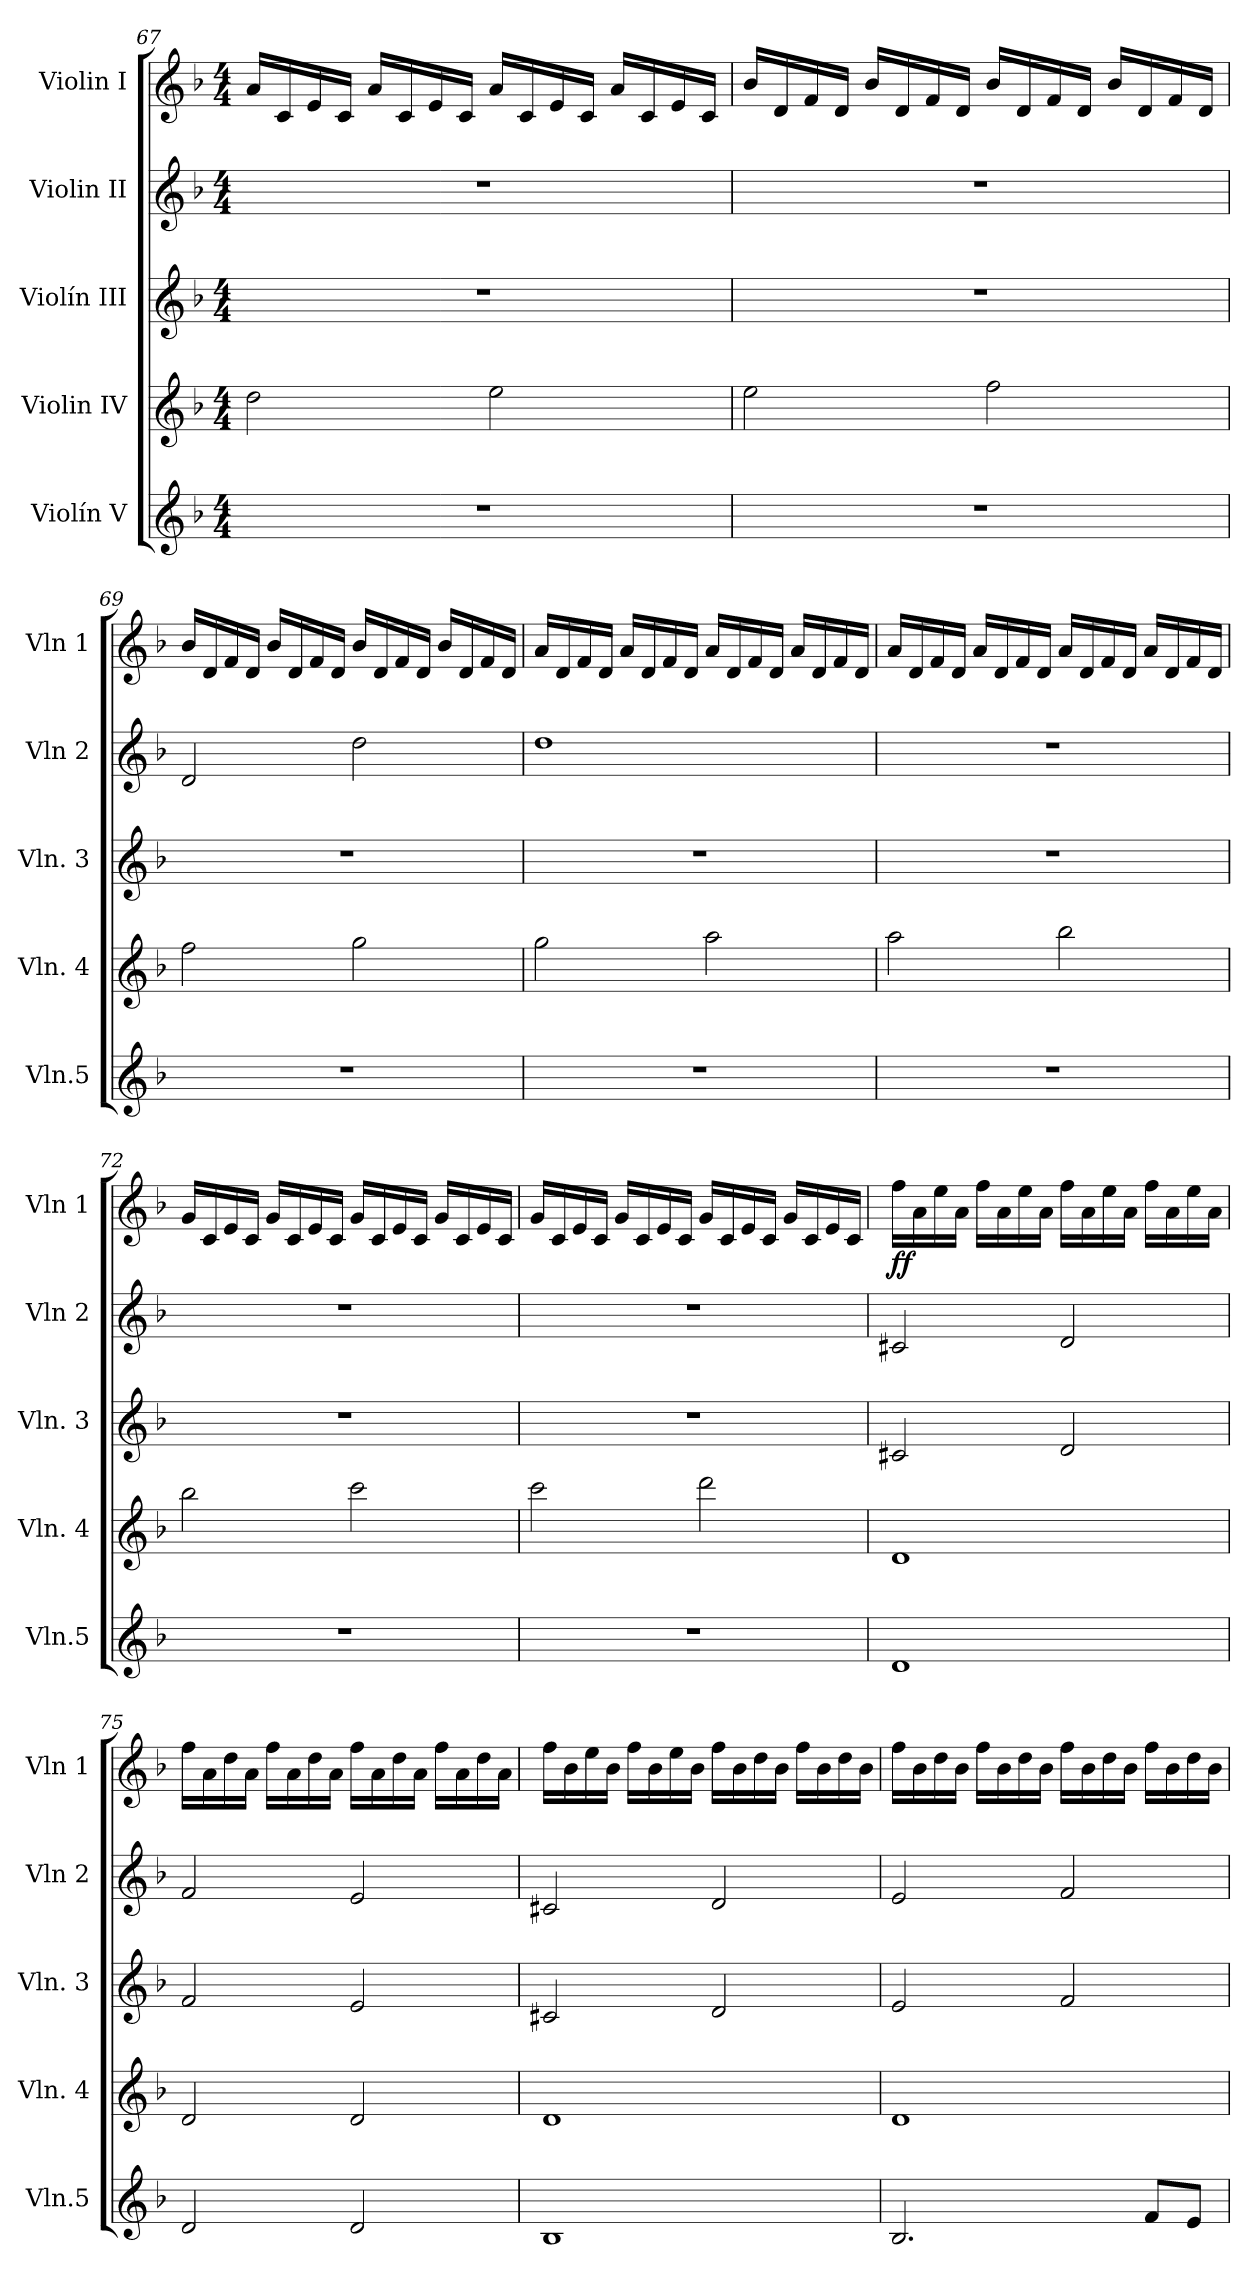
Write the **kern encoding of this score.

**kern	**kern	**kern	**kern	**kern	**dynam
*part5	*part4	*part3	*part2	*part1	*part1
*staff5	*staff4	*staff3	*staff2	*staff1	*staff1
*I"Violín V	*I"Violin IV	*I"Violín III	*I"Violin II	*I"Violin I	*
*I'Vln.5	*I'Vln. 4	*I'Vln. 3	*I'Vln 2	*I'Vln 1	*
!!LO:PB:g=z
*clefG2	*clefG2	*clefG2	*clefG2	*clefG2	*
*k[b-]	*k[b-]	*k[b-]	*k[b-]	*k[b-]	*
*M4/4	*M4/4	*M4/4	*M4/4	*M4/4	*
=67	=67	=67	=67	=67	=67
1r	2dd\	1r	1r	16a/LL	.
.	.	.	.	16c/	.
.	.	.	.	16e/	.
.	.	.	.	16c/JJ	.
.	.	.	.	16a/LL	.
.	.	.	.	16c/	.
.	.	.	.	16e/	.
.	.	.	.	16c/JJ	.
.	2ee\	.	.	16a/LL	.
.	.	.	.	16c/	.
.	.	.	.	16e/	.
.	.	.	.	16c/JJ	.
.	.	.	.	16a/LL	.
.	.	.	.	16c/	.
.	.	.	.	16e/	.
.	.	.	.	16c/JJ	.
=68	=68	=68	=68	=68	=68
1r	2ee\	1r	1r	16b-/LL	.
.	.	.	.	16d/	.
.	.	.	.	16f/	.
.	.	.	.	16d/JJ	.
.	.	.	.	16b-/LL	.
.	.	.	.	16d/	.
.	.	.	.	16f/	.
.	.	.	.	16d/JJ	.
.	2ff\	.	.	16b-/LL	.
.	.	.	.	16d/	.
.	.	.	.	16f/	.
.	.	.	.	16d/JJ	.
.	.	.	.	16b-/LL	.
.	.	.	.	16d/	.
.	.	.	.	16f/	.
.	.	.	.	16d/JJ	.
!!LO:LB:g=z
=69	=69	=69	=69	=69	=69
1r	2ff\	1r	2d/	16b-/LL	.
.	.	.	.	16d/	.
.	.	.	.	16f/	.
.	.	.	.	16d/JJ	.
.	.	.	.	16b-/LL	.
.	.	.	.	16d/	.
.	.	.	.	16f/	.
.	.	.	.	16d/JJ	.
.	2gg\	.	2dd\	16b-/LL	.
.	.	.	.	16d/	.
.	.	.	.	16f/	.
.	.	.	.	16d/JJ	.
.	.	.	.	16b-/LL	.
.	.	.	.	16d/	.
.	.	.	.	16f/	.
.	.	.	.	16d/JJ	.
=70	=70	=70	=70	=70	=70
1r	2gg\	1r	1dd	16a/LL	.
.	.	.	.	16d/	.
.	.	.	.	16f/	.
.	.	.	.	16d/JJ	.
.	.	.	.	16a/LL	.
.	.	.	.	16d/	.
.	.	.	.	16f/	.
.	.	.	.	16d/JJ	.
.	2aa\	.	.	16a/LL	.
.	.	.	.	16d/	.
.	.	.	.	16f/	.
.	.	.	.	16d/JJ	.
.	.	.	.	16a/LL	.
.	.	.	.	16d/	.
.	.	.	.	16f/	.
.	.	.	.	16d/JJ	.
!!LO:PB:g=z
=71	=71	=71	=71	=71	=71
1r	2aa\	1r	1r	16a/LL	.
.	.	.	.	16d/	.
.	.	.	.	16f/	.
.	.	.	.	16d/JJ	.
.	.	.	.	16a/LL	.
.	.	.	.	16d/	.
.	.	.	.	16f/	.
.	.	.	.	16d/JJ	.
.	2bb-\	.	.	16a/LL	.
.	.	.	.	16d/	.
.	.	.	.	16f/	.
.	.	.	.	16d/JJ	.
.	.	.	.	16a/LL	.
.	.	.	.	16d/	.
.	.	.	.	16f/	.
.	.	.	.	16d/JJ	.
=72	=72	=72	=72	=72	=72
1r	2bb-\	1r	1r	16g/LL	.
.	.	.	.	16c/	.
.	.	.	.	16e/	.
.	.	.	.	16c/JJ	.
.	.	.	.	16g/LL	.
.	.	.	.	16c/	.
.	.	.	.	16e/	.
.	.	.	.	16c/JJ	.
.	2ccc\	.	.	16g/LL	.
.	.	.	.	16c/	.
.	.	.	.	16e/	.
.	.	.	.	16c/JJ	.
.	.	.	.	16g/LL	.
.	.	.	.	16c/	.
.	.	.	.	16e/	.
.	.	.	.	16c/JJ	.
!!LO:LB:g=z
=73	=73	=73	=73	=73	=73
1r	2ccc\	1r	1r	16g/LL	.
.	.	.	.	16c/	.
.	.	.	.	16e/	.
.	.	.	.	16c/JJ	.
.	.	.	.	16g/LL	.
.	.	.	.	16c/	.
.	.	.	.	16e/	.
.	.	.	.	16c/JJ	.
.	2ddd\	.	.	16g/LL	.
.	.	.	.	16c/	.
.	.	.	.	16e/	.
.	.	.	.	16c/JJ	.
.	.	.	.	16g/LL	.
.	.	.	.	16c/	.
.	.	.	.	16e/	.
.	.	.	.	16c/JJ	.
=74	=74	=74	=74	=74	=74
!	!	!	!	!	!LO:DY:b
1d	1d	2c#X/	2c#X/	16ff\LL	ff
.	.	.	.	16a\	.
.	.	.	.	16ee\	.
.	.	.	.	16a\JJ	.
.	.	.	.	16ff\LL	.
.	.	.	.	16a\	.
.	.	.	.	16ee\	.
.	.	.	.	16a\JJ	.
.	.	2d/	2d/	16ff\LL	.
.	.	.	.	16a\	.
.	.	.	.	16ee\	.
.	.	.	.	16a\JJ	.
.	.	.	.	16ff\LL	.
.	.	.	.	16a\	.
.	.	.	.	16ee\	.
.	.	.	.	16a\JJ	.
!!LO:PB:g=z
=75	=75	=75	=75	=75	=75
2d/	2d/	2f/	2f/	16ff\LL	.
.	.	.	.	16a\	.
.	.	.	.	16dd\	.
.	.	.	.	16a\JJ	.
.	.	.	.	16ff\LL	.
.	.	.	.	16a\	.
.	.	.	.	16dd\	.
.	.	.	.	16a\JJ	.
2d/	2d/	2e/	2e/	16ff\LL	.
.	.	.	.	16a\	.
.	.	.	.	16dd\	.
.	.	.	.	16a\JJ	.
.	.	.	.	16ff\LL	.
.	.	.	.	16a\	.
.	.	.	.	16dd\	.
.	.	.	.	16a\JJ	.
=76	=76	=76	=76	=76	=76
1B-	1d	2c#X/	2c#X/	16ff\LL	.
.	.	.	.	16b-\	.
.	.	.	.	16ee\	.
.	.	.	.	16b-\JJ	.
.	.	.	.	16ff\LL	.
.	.	.	.	16b-\	.
.	.	.	.	16ee\	.
.	.	.	.	16b-\JJ	.
.	.	2d/	2d/	16ff\LL	.
.	.	.	.	16b-\	.
.	.	.	.	16dd\	.
.	.	.	.	16b-\JJ	.
.	.	.	.	16ff\LL	.
.	.	.	.	16b-\	.
.	.	.	.	16dd\	.
.	.	.	.	16b-\JJ	.
!!LO:LB:g=z
=77	=77	=77	=77	=77	=77
2.B-/	1d	2e/	2e/	16ff\LL	.
.	.	.	.	16b-\	.
.	.	.	.	16dd\	.
.	.	.	.	16b-\JJ	.
.	.	.	.	16ff\LL	.
.	.	.	.	16b-\	.
.	.	.	.	16dd\	.
.	.	.	.	16b-\JJ	.
.	.	2f/	2f/	16ff\LL	.
.	.	.	.	16b-\	.
.	.	.	.	16dd\	.
.	.	.	.	16b-\JJ	.
8f/L	.	.	.	16ff\LL	.
.	.	.	.	16b-\	.
8e/J	.	.	.	16dd\	.
.	.	.	.	16b-\JJ	.
=	=	=	=	=	=
*-	*-	*-	*-	*-	*-
